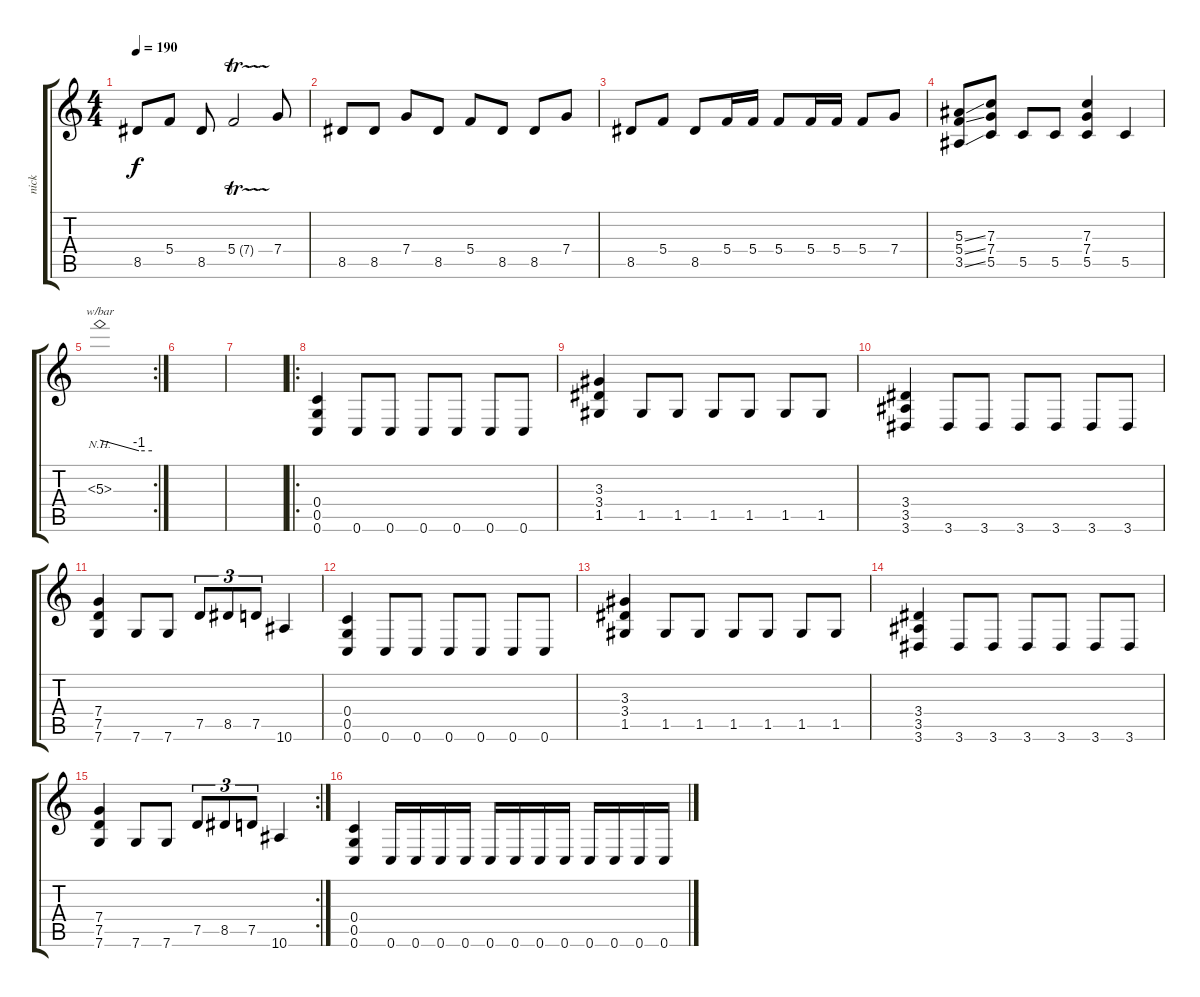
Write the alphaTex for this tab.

\track ("nick" "nick") {instrument distortionguitar}
\staff {score tabs}
\tuning (D4 A3 F3 C3 G2 C2) {hide}
\ts (4 4)
\tempo 190
\clef g2
\ks c
8.5.8{dy f} 5.4.8 8.5.8 5.4{tr (7 16)}.2 7.4.8 |
8.5.8 8.5.8 7.4.8 8.5.8 5.4.8 8.5.8 8.5.8 7.4.8 |
8.5.8 5.4.8 8.5.8 5.4.16 5.4.16 5.4.8 5.4.16 5.4.16 5.4.8 7.4.8 |
(5.3{ss} 5.4{ss} 3.5{ss}).8 (7.3 7.4 5.5).8 5.5.8 5.5.8 (7.3 7.4 5.5).4 5.5.4 |
\rc 2
5.3{nh}.1{tbe (custom default 0 0 45 -4 60 -4)} |
|
|
\ro
(0.4 0.5 0.6).4 0.6.8 0.6.8 0.6.8 0.6.8 0.6.8 0.6.8 |
(3.3 3.4 1.5).4 1.5.8 1.5.8 1.5.8 1.5.8 1.5.8 1.5.8 |
(3.4 3.5 3.6).4 3.6.8 3.6.8 3.6.8 3.6.8 3.6.8 3.6.8 |
(7.4 7.5 7.6).4 7.6.8 7.6.8 7.5.8{tu (3 2)} 8.5.8{tu (3 2)} 7.5.8{tu (3 2)} 10.6.4 |
(0.4 0.5 0.6).4 0.6.8 0.6.8 0.6.8 0.6.8 0.6.8 0.6.8 |
(3.3 3.4 1.5).4 1.5.8 1.5.8 1.5.8 1.5.8 1.5.8 1.5.8 |
(3.4 3.5 3.6).4 3.6.8 3.6.8 3.6.8 3.6.8 3.6.8 3.6.8 |
\rc 2
(7.4 7.5 7.6).4 7.6.8 7.6.8 7.5.8{tu (3 2)} 8.5.8{tu (3 2)} 7.5.8{tu (3 2)} 10.6.4 |
(0.4 0.5 0.6).4 0.6.16 0.6.16 0.6.16 0.6.16 0.6.16 0.6.16 0.6.16 0.6.16 0.6.16 0.6.16 0.6.16 0.6.16
